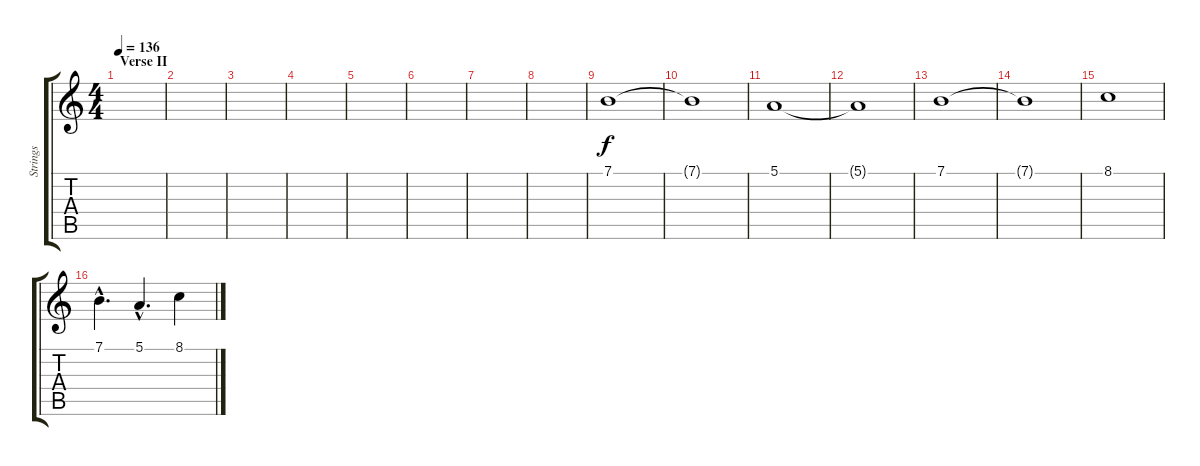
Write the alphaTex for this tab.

\track ("Strings" "Strings") {instrument synthstrings1}
\staff {score tabs}
\tuning (E4 B3 G3 D3 A2 E2) {hide}
\ts (4 4)
\section ("" "Verse II")
\tempo 136
\clef g2
\ks c
|
|
|
|
|
|
|
|
7.1.1 |
7.1{t}.1 |
5.1.1 |
5.1{t}.1 |
7.1.1 |
7.1{t}.1 |
8.1.1 |
7.1{hac}.4{d} 5.1{hac}.4{d} 8.1.4
